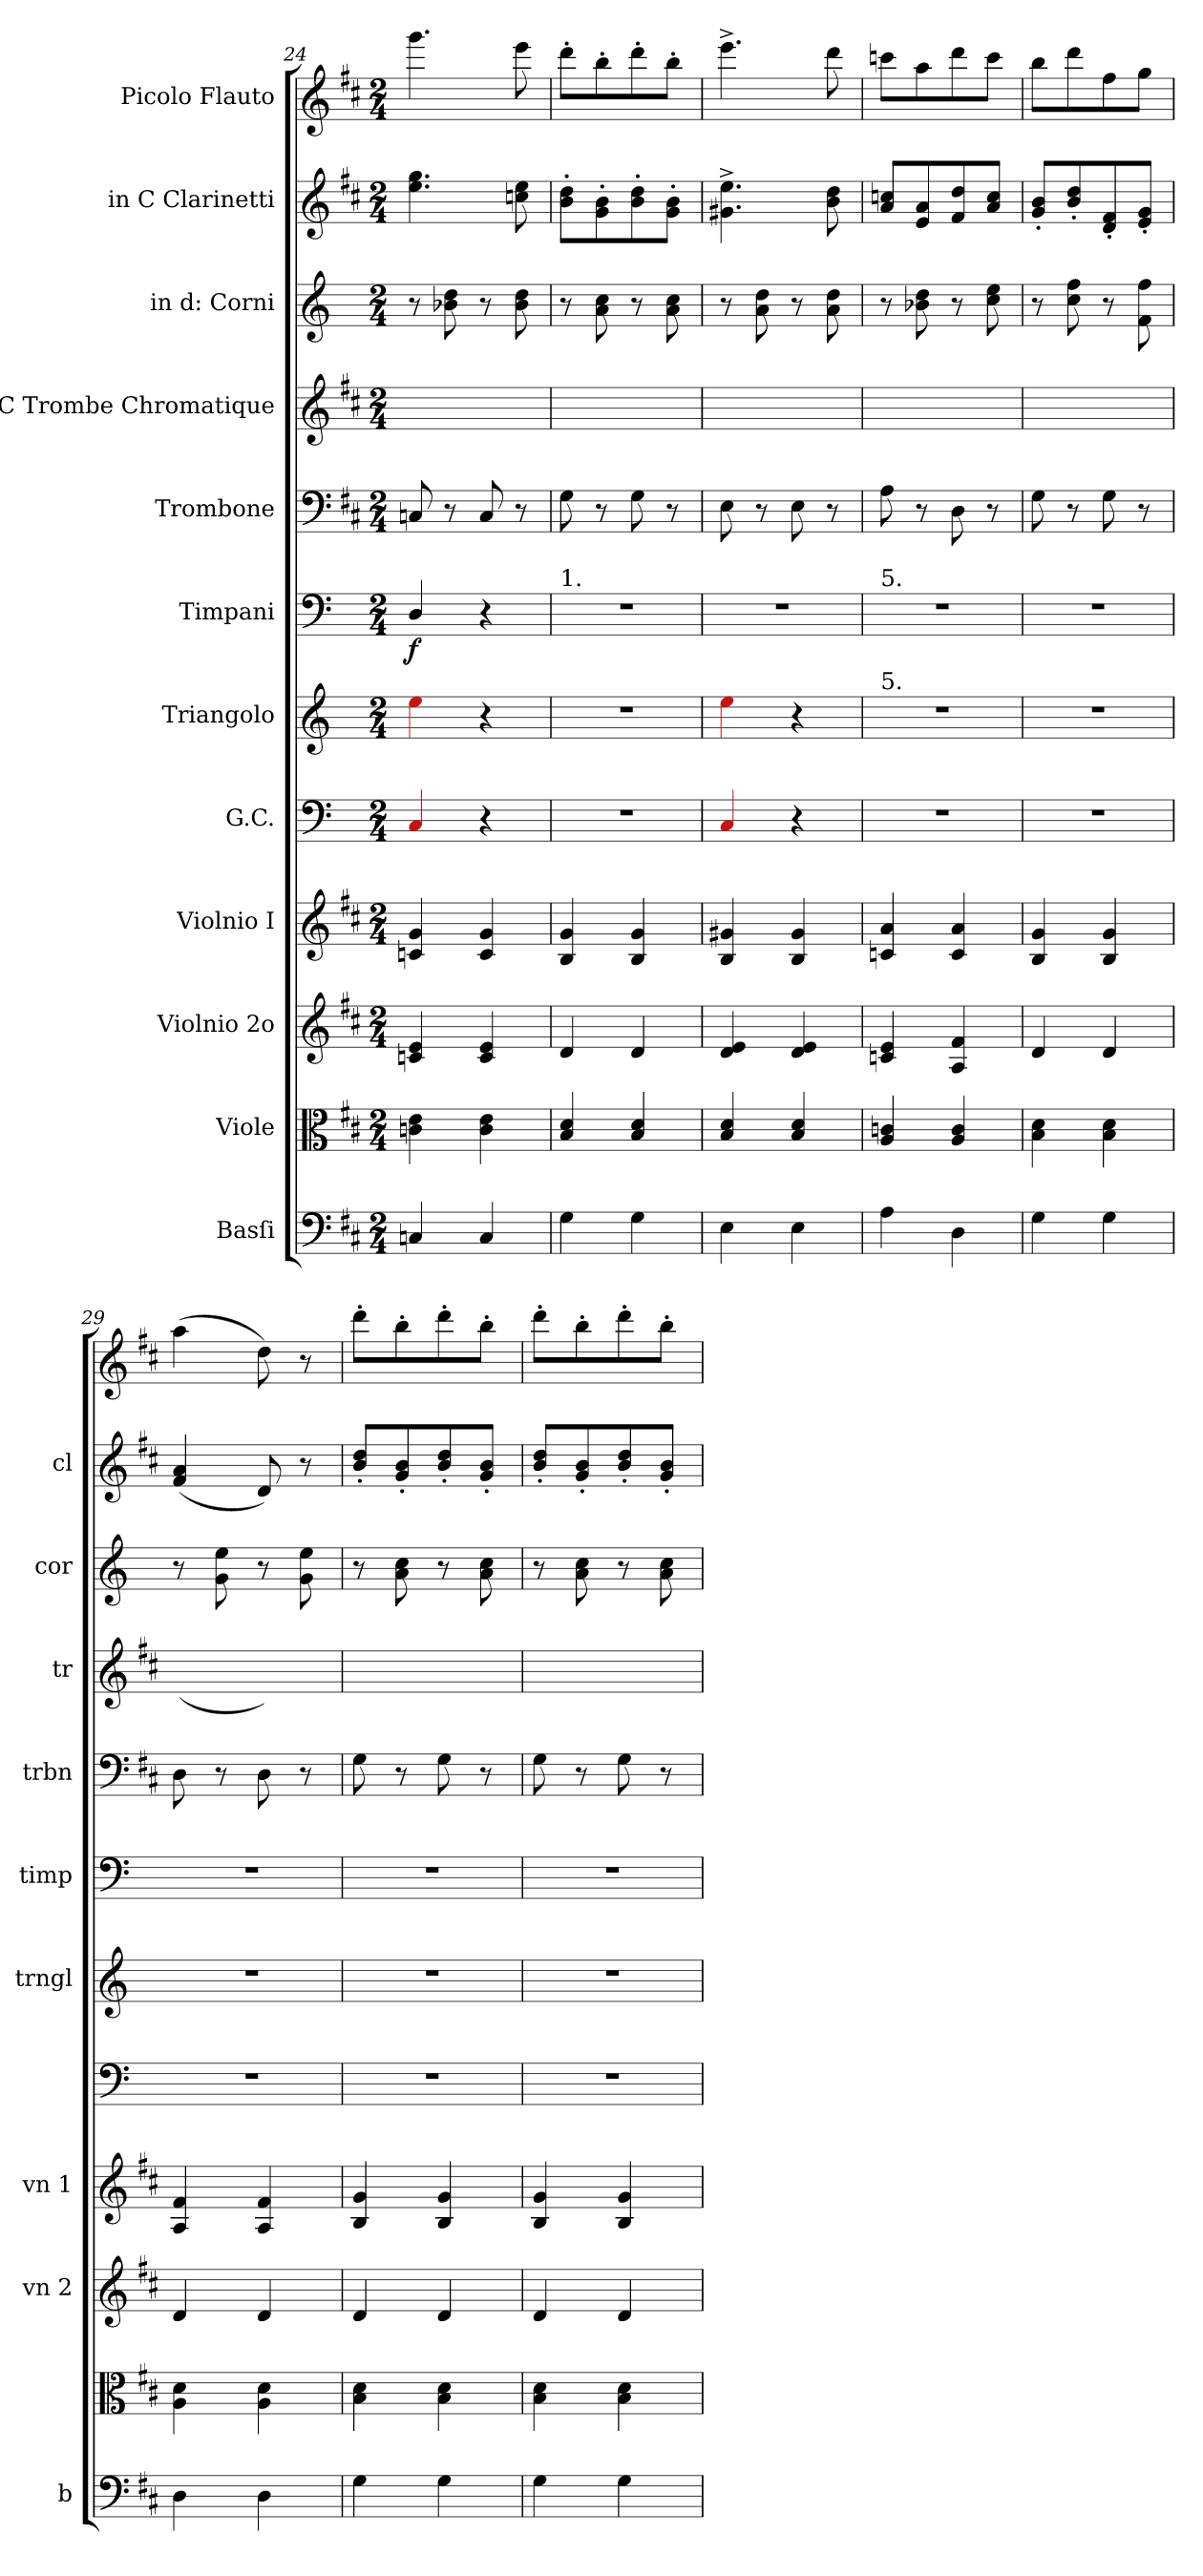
**kern	**kern	**kern	**kern	**kern	**kern	**kern	**dynam	**kern	**kern	**kern	**kern	**kern
*part12	*part11	*part10	*part9	*part8	*part7	*part6	*part6	*part5	*part4	*part3	*part2	*part1
*staff12	*staff11	*staff10	*staff9	*staff8	*staff7	*staff6	*staff6	*staff5	*staff4	*staff3	*staff2	*staff1
*I"Basſi	*I"Viole	*I"Violnio 2o	*I"Violnio I	*I"G.C.	*I"Triangolo	*I"Timpani	*	*I"Trombone	*I"in C Trombe Chromatique	*I"in d: Corni	*I"in C Clarinetti	*I"Picolo Flauto
*I'b	*	*I'vn 2	*I'vn 1	*	*I'trngl	*I'timp	*	*I'trbn	*I'tr	*I'cor	*I'cl	*
*clefF4	*clefC3	*clefG2	*clefG2	*clefF4	*clefG2	*clefF4	*	*clefF4	*clefG2	*clefG2	*clefG2	*clefG2
*	*	*	*	*	*	*	*	*	*	*ITrd6c10	*	*
*k[f#c#]	*k[f#c#]	*k[f#c#]	*k[f#c#]	*k[]	*k[]	*k[]	*	*k[f#c#]	*k[f#c#]	*k[f#c#]	*k[f#c#]	*k[f#c#]
*M2/4	*M2/4	*M2/4	*M2/4	*M2/4	*M2/4	*M2/4	*	*M2/4	*M2/4	*M2/4	*M2/4	*M2/4
=24	=24	=24	=24	=24	=24	=24	=24	=24	=24	=24	=24	=24
4Cn/	4cn\ 4e\	4cn/ 4e/	4cn/ 4g/	4Ra/	4Ree\	4D/	f	8Cn/	4.eeyy\ 4.ggyy\	8r	4.ee\ 4.gg\	4.ggg\
.	.	.	.	.	.	.	.	8r	.	8cn\ 8e\	.	.
4C/	4c\ 4e\	4c/ 4e/	4c/ 4g/	4r	4r	4r	.	8C/	.	8r	.	.
.	.	.	.	.	.	.	.	8r	8ccnyy\ 8eeyy\	8c\ 8e\	8ccn\ 8ee\	8eee\
=25	=25	=25	=25	=25	=25	=25	=25	=25	=25	=25	=25	=25
!	!	!	!	!	!	!LO:TX:a:t=1.	!	!	!	!	!	!
4G\	4B/ 4d/	4d/	4B/ 4g/	2r	2r	2r	.	8G\	8byy'\ 8ddyy'\L	8r	8b'\ 8dd'\L	8ddd'\L
.	.	.	.	.	.	.	.	8r	8gyy'\ 8byy'\	8B\ 8d\	8g'\ 8b'\	8bb'\
4G\	4B/ 4d/	4d/	4B/ 4g/	.	.	.	.	8G\	8byy'\ 8ddyy'\	8r	8b'\ 8dd'\	8ddd'\
.	.	.	.	.	.	.	.	8r	8gyy'\ 8byy'\J	8B\ 8d\	8g'\ 8b'\J	8bb'\J
=26	=26	=26	=26	=26	=26	=26	=26	=26	=26	=26	=26	=26
4E\	4B/ 4d/	4d/ 4e/	4B/ 4g#X/	4Ra/	4Ree\	2r	.	8E\	4.g#Xyy^\ 4.eeyy^\	8r	4.g#X^<\ 4.ee^<\	4.eee^<\
.	.	.	.	.	.	.	.	8r	.	8B\ 8e\	.	.
4E\	4B/ 4d/	4d/ 4e/	4B/ 4g#/	4r	4r	.	.	8E\	.	8r	.	.
.	.	.	.	.	.	.	.	8r	8byy\ 8ddyy\	8B\ 8e\	8b\ 8dd\	8ddd\
=27	=27	=27	=27	=27	=27	=27	=27	=27	=27	=27	=27	=27
!	!	!	!	!	!	!LO:TX:a:t=5.	!	!	!	!	!	!
!	!	!	!	!	!LO:TX:a:t=5.	!	!	!	!	!	!	!
4A\	4A/ 4cn/	4cn/ 4e/	4cn/ 4a/	2r	2r	2r	.	8A\	8ayy/ 8ccnyy/L	8r	8a/ 8ccn/L	8cccn\L
.	.	.	.	.	.	.	.	8r	8eyy/ 8ayy/	8cn\ 8e\	8e/ 8a/	8aa\
4D\	4A/ 4c/	4A/ 4f#/	4c/ 4a/	.	.	.	.	8D\	8f#yy/ 8ddyy/	8r	8f#/ 8dd/	8ddd\
.	.	.	.	.	.	.	.	8r	8ayy/ 8ccyy/J	8d\ 8f#\	8a/ 8cc/J	8ccc\J
=28	=28	=28	=28	=28	=28	=28	=28	=28	=28	=28	=28	=28
4G\	4B\ 4d\	4d/	4B/ 4g/	2r	2r	2r	.	8G\	8gyy'/ 8byy'/L	8r	8g'/ 8b'/L	8bb\L
.	.	.	.	.	.	.	.	8r	8byy'/ 8ddyy'/	8d\ 8g\	8b'/ 8dd'/	8ddd\
4G\	4B\ 4d\	4d/	4B/ 4g/	.	.	.	.	8G\	8dyy'/ 8f#yy'/	8r	8d'/ 8f#'/	8ff#\
.	.	.	.	.	.	.	.	8r	8eyy'/ 8gyy'/J	8G\ 8g\	8e'/ 8g'/J	8gg\J
=29	=29	=29	=29	=29	=29	=29	=29	=29	=29	=29	=29	=29
4D\	4A\ 4d\	4d/	4A/ 4f#/	2r	2r	2r	.	8D\	(4f#yy/ 4ayy/	8r	(>4f#/ 4a/	(4aa\
.	.	.	.	.	.	.	.	8r	.	8A\ 8f#\	.	.
4D\	4A\ 4d\	4d/	4A/ 4f#/	.	.	.	.	8D\	8d/yy)	8r	8d/)	8dd\)
.	.	.	.	.	.	.	.	8r	8ryy	8A\ 8f#\	8r	8r
=30	=30	=30	=30	=30	=30	=30	=30	=30	=30	=30	=30	=30
4G\	4B\ 4d\	4d/	4B/ 4g/	2r	2r	2r	.	8G\	8byy'\ 8ddyy'\L	8r	8b'/ 8dd'/L	8ddd'\L
.	.	.	.	.	.	.	.	8r	8gyy'\ 8byy'\	8B\ 8d\	8g'/ 8b'/	8bb'\
4G\	4B\ 4d\	4d/	4B/ 4g/	.	.	.	.	8G\	8byy'\ 8ddyy'\	8r	8b'/ 8dd'/	8ddd'\
.	.	.	.	.	.	.	.	8r	8gyy'\ 8byy'\J	8B\ 8d\	8g'/ 8b'/J	8bb'\J
=31	=31	=31	=31	=31	=31	=31	=31	=31	=31	=31	=31	=31
4G\	4B\ 4d\	4d/	4B/ 4g/	2r	2r	2r	.	8G\	8byy'\ 8ddyy'\L	8r	8b'/ 8dd'/L	8ddd'\L
.	.	.	.	.	.	.	.	8r	8gyy'\ 8byy'\	8B\ 8d\	8g'/ 8b'/	8bb'\
4G\	4B\ 4d\	4d/	4B/ 4g/	.	.	.	.	8G\	8byy'\ 8ddyy'\	8r	8b'/ 8dd'/	8ddd'\
.	.	.	.	.	.	.	.	8r	8gyy'\ 8byy'\J	8B\ 8d\	8g'/ 8b'/J	8bb'\J
=	=	=	=	=	=	=	=	=	=	=	=	=
*-	*-	*-	*-	*-	*-	*-	*-	*-	*-	*-	*-	*-
